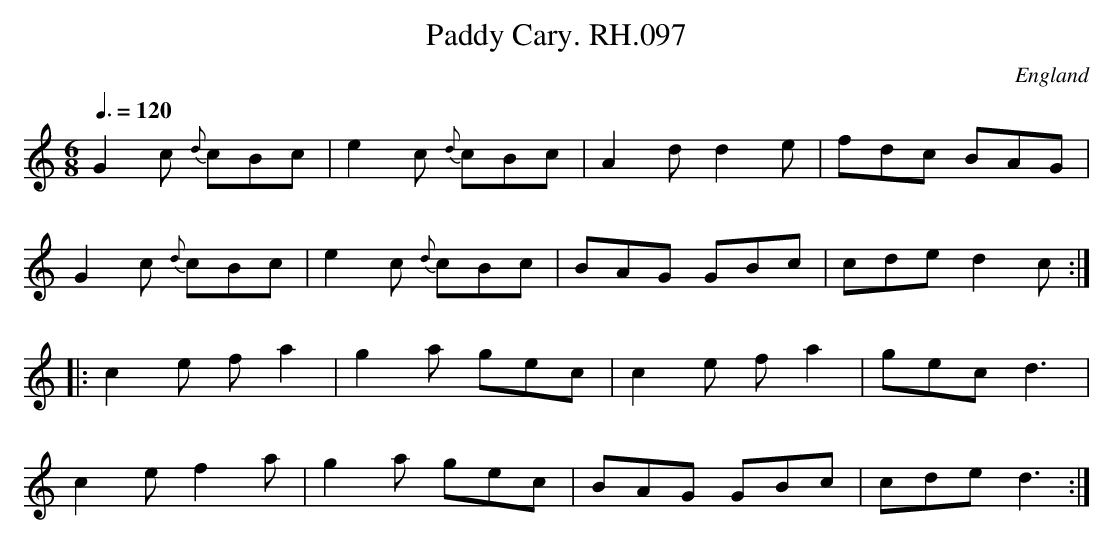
X:1
T:Paddy Cary. RH.097
O:England
M:6/8
L:1/8
Q:3/8=120
K:C
G2c {d}cBc|e2c {d}cBc|A2dd2e|fdc BAG|
G2c {d}cBc|e2c {d}cBc|BAG GBc|cde d2c:|
|:c2e fa2|g2a gec|c2e fa2|gec d3|
c2e f2a|g2a gec|BAG GBc|cde d3:|
